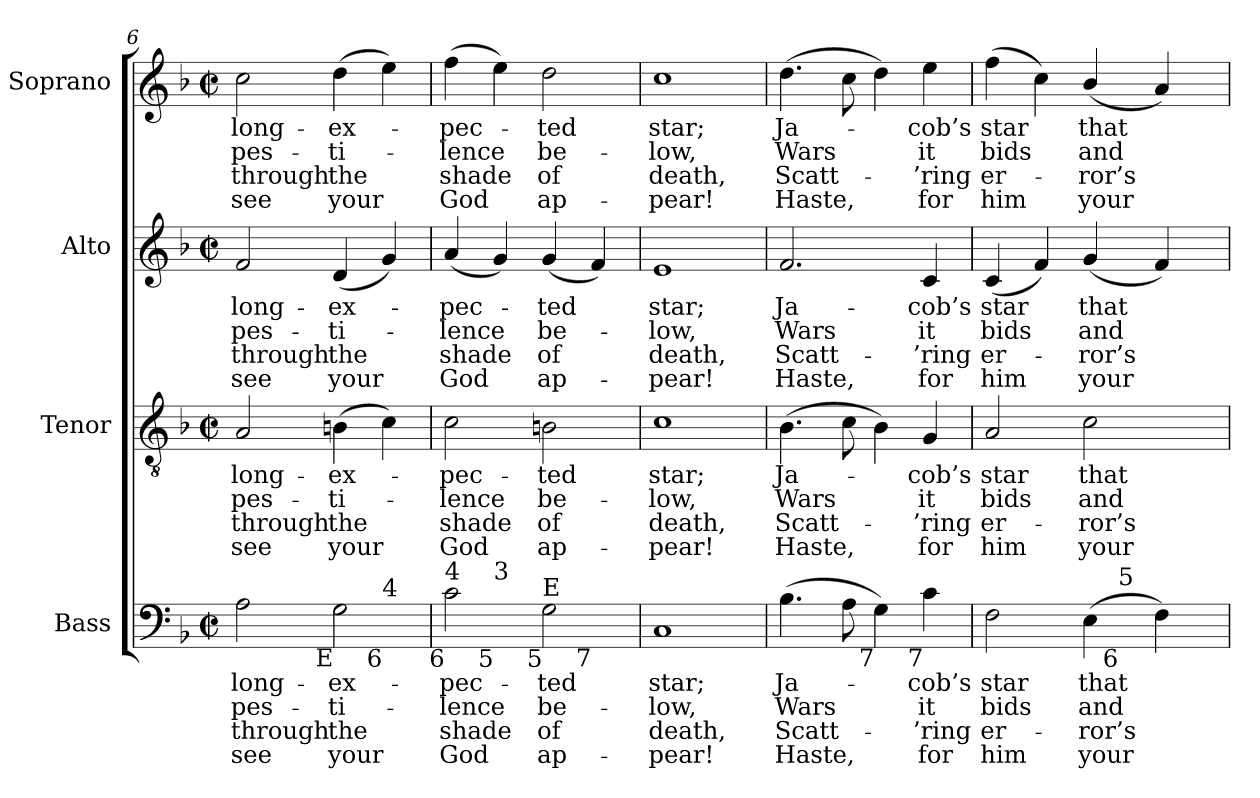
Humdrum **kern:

**kern	**text	**text	**text	**text	**kern	**text	**text	**text	**text	**kern	**text	**text	**text	**text	**kern	**text	**text	**text	**text
*part4	*part4	*part4	*part4	*part4	*part3	*part3	*part3	*part3	*part3	*part2	*part2	*part2	*part2	*part2	*part1	*part1	*part1	*part1	*part1
*staff4	*staff4	*staff4	*staff4	*staff4	*staff3	*staff3	*staff3	*staff3	*staff3	*staff2	*staff2	*staff2	*staff2	*staff2	*staff1	*staff1	*staff1	*staff1	*staff1
*I"Bass	*	*	*	*	*I"Tenor	*	*	*	*	*I"Alto	*	*	*	*	*I"Soprano	*	*	*	*
*I'B.	*	*	*	*	*I'T.	*	*	*	*	*I'A.	*	*	*	*	*I'S.	*	*	*	*
*clefF4	*	*	*	*	*clefGv2	*	*	*	*	*clefG2	*	*	*	*	*clefG2	*	*	*	*
*	*	*	*	*	*ITrd7c12	*	*	*	*	*	*	*	*	*	*	*	*	*	*
*k[b-]	*	*	*	*	*k[b-]	*	*	*	*	*k[b-]	*	*	*	*	*k[b-]	*	*	*	*
*F:	*	*	*	*	*F:	*	*	*	*	*F:	*	*	*	*	*F:	*	*	*	*
*M2/2	*	*	*	*	*M2/2	*	*	*	*	*M2/2	*	*	*	*	*M2/2	*	*	*	*
*met(c|)	*	*	*	*	*met(c|)	*	*	*	*	*met(c|)	*	*	*	*	*met(c|)	*	*	*	*
=6	=6	=6	=6	=6	=6	=6	=6	=6	=6	=6	=6	=6	=6	=6	=6	=6	=6	=6	=6
!	!LO:LY:b:color=#000000	!LO:LY:b:color=#000000	!LO:LY:b:color=#000000	!LO:LY:b:color=#000000	!	!	!	!	!	!	!	!	!	!	!	!	!	!	!
!	!	!	!	!	!	!LO:LY:b:color=#000000	!LO:LY:b:color=#000000	!LO:LY:b:color=#000000	!LO:LY:b:color=#000000	!	!	!	!	!	!	!	!	!	!
!	!	!	!	!	!	!	!	!	!	!	!LO:LY:b:color=#000000	!LO:LY:b:color=#000000	!LO:LY:b:color=#000000	!LO:LY:b:color=#000000	!	!	!	!	!
!LO:TX:b:rj:t=6	!	!	!	!	!	!	!	!	!	!	!	!	!	!	!	!	!	!	!
!	!	!	!	!	!	!	!	!	!	!	!	!	!	!	!	!LO:LY:b:color=#000000	!LO:LY:b:color=#000000	!LO:LY:b:color=#000000	!LO:LY:b:color=#000000
*^	*	*	*	*	*	*	*	*	*	*	*	*	*	*	*	*	*	*	*
2Ai\	2.ryy	long-	pes-	through	see	2AAi/	long-	pes-	through	see	2fi/	long-	pes-	through	see	2cci\	long-	pes-	through	see
!	!	!LO:LY:b:color=#000000	!LO:LY:b:color=#000000	!LO:LY:b:color=#000000	!LO:LY:b:color=#000000	!	!	!	!	!	!	!	!	!	!	!	!	!	!	!
!	!	!	!	!	!	!	!LO:LY:b:color=#000000	!LO:LY:b:color=#000000	!LO:LY:b:color=#000000	!LO:LY:b:color=#000000	!	!	!	!	!	!	!	!	!	!
!	!	!	!	!	!	!	!	!	!	!	!	!LO:LY:b:color=#000000	!LO:LY:b:color=#000000	!LO:LY:b:color=#000000	!LO:LY:b:color=#000000	!	!	!	!	!
!LO:TX:b:rj:t=E	!	!	!	!	!	!	!	!	!	!	!	!	!	!	!	!	!	!	!	!
!	!	!	!	!	!	!	!	!	!	!	!	!	!	!	!	!	!LO:LY:b:color=#000000	!LO:LY:b:color=#000000	!LO:LY:b:color=#000000	!LO:LY:b:color=#000000
2Gi\	.	-ex-	-ti-	the	your	(4BBni\	-ex-	-ti-	the	your	(4di/	-ex-	-ti-	the	your	(4ddi\	-ex-	-ti-	the	your
!	!LO:TX:b:rj:t=6	!	!	!	!	!	!	!	!	!	!	!	!	!	!	!	!	!	!	!
!	!LO:TX:t=4	!	!	!	!	!	!	!	!	!	!	!	!	!	!	!	!	!	!	!
.	4ryy	.	.	.	.	4Ci\)	.	.	.	.	4gi/)	.	.	.	.	4eei\)	.	.	.	.
*v	*v	*	*	*	*	*	*	*	*	*	*	*	*	*	*	*	*	*	*	*
=7	=7	=7	=7	=7	=7	=7	=7	=7	=7	=7	=7	=7	=7	=7	=7	=7	=7	=7	=7
*^	*	*	*	*	*	*	*	*	*	*	*	*	*	*	*	*	*	*	*
!	!	!LO:LY:b:color=#000000	!LO:LY:b:color=#000000	!LO:LY:b:color=#000000	!LO:LY:b:color=#000000	!	!	!	!	!	!	!	!	!	!	!	!	!	!	!
*v	*v	*	*	*	*	*	*	*	*	*	*	*	*	*	*	*	*	*	*	*
*^	*	*	*	*	*	*	*	*	*	*	*	*	*	*	*	*	*	*	*
!	!	!	!	!	!	!	!LO:LY:b:color=#000000	!LO:LY:b:color=#000000	!LO:LY:b:color=#000000	!LO:LY:b:color=#000000	!	!	!	!	!	!	!	!	!	!
*v	*v	*	*	*	*	*	*	*	*	*	*	*	*	*	*	*	*	*	*	*
*^	*	*	*	*	*	*	*	*	*	*	*	*	*	*	*	*	*	*	*
!	!	!	!	!	!	!	!	!	!	!	!	!LO:LY:b:color=#000000	!LO:LY:b:color=#000000	!LO:LY:b:color=#000000	!LO:LY:b:color=#000000	!	!	!	!	!
*v	*v	*	*	*	*	*	*	*	*	*	*	*	*	*	*	*	*	*	*	*
*^	*	*	*	*	*	*	*	*	*	*	*	*	*	*	*	*	*	*	*
!LO:TX:b:rj:t=6	!	!	!	!	!	!	!	!	!	!	!	!	!	!	!	!	!	!	!	!
!LO:TX:t=4	!	!	!	!	!	!	!	!	!	!	!	!	!	!	!	!	!	!	!	!
!	!	!	!	!	!	!	!	!	!	!	!	!	!	!	!	!	!LO:LY:b:color=#000000	!LO:LY:b:color=#000000	!LO:LY:b:color=#000000	!LO:LY:b:color=#000000
*	*^	*	*	*	*	*	*	*	*	*	*	*	*	*	*	*	*	*	*	*
2ci\	4ryy	2.ryy	-pec-	-lence	shade	God	2Ci\	-pec-	-lence	shade	God	(4ai/	-pec-	-lence	shade	God	(4ffi\	-pec-	-lence	shade	God
!	!LO:TX:b:rj:t=5	!	!	!	!	!	!	!	!	!	!	!	!	!	!	!	!	!	!	!	!
!	!LO:TX:t=3	!	!	!	!	!	!	!	!	!	!	!	!	!	!	!	!	!	!	!	!
.	2.ryy	.	.	.	.	.	.	.	.	.	.	4gi/)	.	.	.	.	4eei\)	.	.	.	.
!	!	!	!LO:LY:b:color=#000000	!LO:LY:b:color=#000000	!LO:LY:b:color=#000000	!LO:LY:b:color=#000000	!	!	!	!	!	!	!	!	!	!	!	!	!	!	!
!	!	!	!	!	!	!	!	!LO:LY:b:color=#000000	!LO:LY:b:color=#000000	!LO:LY:b:color=#000000	!LO:LY:b:color=#000000	!	!	!	!	!	!	!	!	!	!
!	!	!	!	!	!	!	!	!	!	!	!	!	!LO:LY:b:color=#000000	!LO:LY:b:color=#000000	!LO:LY:b:color=#000000	!LO:LY:b:color=#000000	!	!	!	!	!
!LO:TX:b:rj:t=5	!	!	!	!	!	!	!	!	!	!	!	!	!	!	!	!	!	!	!	!	!
!LO:TX:t=E	!	!	!	!	!	!	!	!	!	!	!	!	!	!	!	!	!	!	!	!	!
!	!	!	!	!	!	!	!	!	!	!	!	!	!	!	!	!	!	!LO:LY:b:color=#000000	!LO:LY:b:color=#000000	!LO:LY:b:color=#000000	!LO:LY:b:color=#000000
2Gi\	.	.	-ted	be-	of	ap-	2BBni\	-ted	be-	of	ap-	(4gi/	-ted	be-	of	ap-	2ddi\	-ted	be-	of	ap-
!	!	!LO:TX:b:rj:t=7	!	!	!	!	!	!	!	!	!	!	!	!	!	!	!	!	!	!	!
.	.	4ryy	.	.	.	.	.	.	.	.	.	4fi/)	.	.	.	.	.	.	.	.	.
*v	*v	*v	*	*	*	*	*	*	*	*	*	*	*	*	*	*	*	*	*	*	*
!!LO:LB:g=z
=8	=8	=8	=8	=8	=8	=8	=8	=8	=8	=8	=8	=8	=8	=8	=8	=8	=8	=8	=8
*^	*	*	*	*	*	*	*	*	*	*	*	*	*	*	*	*	*	*	*
*	*^	*	*	*	*	*	*	*	*	*	*	*	*	*	*	*	*	*	*	*
!	!	!	!LO:LY:b:color=#000000	!LO:LY:b:color=#000000	!LO:LY:b:color=#000000	!LO:LY:b:color=#000000	!	!	!	!	!	!	!	!	!	!	!	!	!	!	!
*v	*v	*v	*	*	*	*	*	*	*	*	*	*	*	*	*	*	*	*	*	*	*
*^	*	*	*	*	*	*	*	*	*	*	*	*	*	*	*	*	*	*	*
*	*^	*	*	*	*	*	*	*	*	*	*	*	*	*	*	*	*	*	*	*
!	!	!	!	!	!	!	!	!LO:LY:b:color=#000000	!LO:LY:b:color=#000000	!LO:LY:b:color=#000000	!LO:LY:b:color=#000000	!	!	!	!	!	!	!	!	!	!
*v	*v	*v	*	*	*	*	*	*	*	*	*	*	*	*	*	*	*	*	*	*	*
*^	*	*	*	*	*	*	*	*	*	*	*	*	*	*	*	*	*	*	*
*	*^	*	*	*	*	*	*	*	*	*	*	*	*	*	*	*	*	*	*	*
!	!	!	!	!	!	!	!	!	!	!	!	!	!LO:LY:b:color=#000000	!LO:LY:b:color=#000000	!LO:LY:b:color=#000000	!LO:LY:b:color=#000000	!	!	!	!	!
*v	*v	*v	*	*	*	*	*	*	*	*	*	*	*	*	*	*	*	*	*	*	*
*^	*	*	*	*	*	*	*	*	*	*	*	*	*	*	*	*	*	*	*
*	*^	*	*	*	*	*	*	*	*	*	*	*	*	*	*	*	*	*	*	*
!	!	!	!	!	!	!	!	!	!	!	!	!	!	!	!	!	!	!LO:LY:b:color=#000000	!LO:LY:b:color=#000000	!LO:LY:b:color=#000000	!LO:LY:b:color=#000000
*v	*v	*v	*	*	*	*	*	*	*	*	*	*	*	*	*	*	*	*	*	*	*
1Ci	star;	-low,	-death,	pear!	1Ci	star;	-low,	-death,	pear!	1ei	star;	-low,	-death,	pear!	1cci	star;	-low,	-death,	pear!
=9	=9	=9	=9	=9	=9	=9	=9	=9	=9	=9	=9	=9	=9	=9	=9	=9	=9	=9	=9
!	!LO:LY:b:color=#000000	!LO:LY:b:color=#000000	!LO:LY:b:color=#000000	!LO:LY:b:color=#000000	!	!	!	!	!	!	!	!	!	!	!	!	!	!	!
!	!	!	!	!	!	!LO:LY:b:color=#000000	!LO:LY:b:color=#000000	!LO:LY:b:color=#000000	!LO:LY:b:color=#000000	!	!	!	!	!	!	!	!	!	!
!	!	!	!	!	!	!	!	!	!	!	!LO:LY:b:color=#000000	!LO:LY:b:color=#000000	!LO:LY:b:color=#000000	!LO:LY:b:color=#000000	!	!	!	!	!
!	!	!	!	!	!	!	!	!	!	!	!	!	!	!	!	!LO:LY:b:color=#000000	!LO:LY:b:color=#000000	!LO:LY:b:color=#000000	!LO:LY:b:color=#000000
(4.B-i\	Ja-	Wars	Scatt-	-Haste,	(4.BB-i\	Ja-	Wars	Scatt-	-Haste,	2.fi/	Ja-	Wars	Scatt-	-Haste,	(4.ddi\	Ja-	Wars	Scatt-	-Haste,
8Ai\	.	.	.	.	8Ci\	.	.	.	.	.	.	.	.	.	8cci\	.	.	.	.
!LO:TX:b:rj:t=7	!	!	!	!	!	!	!	!	!	!	!	!	!	!	!	!	!	!	!
4Gi\)	.	.	.	.	4BB-i\)	.	.	.	.	.	.	.	.	.	4ddi\)	.	.	.	.
!	!LO:LY:b:color=#000000	!LO:LY:b:color=#000000	!LO:LY:b:color=#000000	!LO:LY:b:color=#000000	!	!	!	!	!	!	!	!	!	!	!	!	!	!	!
!	!	!	!	!	!	!LO:LY:b:color=#000000	!LO:LY:b:color=#000000	!LO:LY:b:color=#000000	!LO:LY:b:color=#000000	!	!	!	!	!	!	!	!	!	!
!	!	!	!	!	!	!	!	!	!	!	!LO:LY:b:color=#000000	!LO:LY:b:color=#000000	!LO:LY:b:color=#000000	!LO:LY:b:color=#000000	!	!	!	!	!
!LO:TX:b:rj:t=7	!	!	!	!	!	!	!	!	!	!	!	!	!	!	!	!	!	!	!
!	!	!	!	!	!	!	!	!	!	!	!	!	!	!	!	!LO:LY:b:color=#000000	!LO:LY:b:color=#000000	!LO:LY:b:color=#000000	!LO:LY:b:color=#000000
4ci\	-cob’s	it	’ring	for	4GGi/	-cob’s	it	’ring	for	4ci/	-cob’s	it	’ring	for	4eei\	-cob’s	it	’ring	for
=10	=10	=10	=10	=10	=10	=10	=10	=10	=10	=10	=10	=10	=10	=10	=10	=10	=10	=10	=10
!	!LO:LY:b:color=#000000	!LO:LY:b:color=#000000	!LO:LY:b:color=#000000	!LO:LY:b:color=#000000	!	!	!	!	!	!	!	!	!	!	!	!	!	!	!
!	!	!	!	!	!	!LO:LY:b:color=#000000	!LO:LY:b:color=#000000	!LO:LY:b:color=#000000	!LO:LY:b:color=#000000	!	!	!	!	!	!	!	!	!	!
!	!	!	!	!	!	!	!	!	!	!	!LO:LY:b:color=#000000	!LO:LY:b:color=#000000	!LO:LY:b:color=#000000	!LO:LY:b:color=#000000	!	!	!	!	!
!	!	!	!	!	!	!	!	!	!	!	!	!	!	!	!	!LO:LY:b:color=#000000	!LO:LY:b:color=#000000	!LO:LY:b:color=#000000	!LO:LY:b:color=#000000
*^	*	*	*	*	*	*	*	*	*	*	*	*	*	*	*	*	*	*	*
2Fi\	2ryy	star	bids	er-	-him	2AAi/	star	bids	er-	-him	(4ci/	star	bids	er-	-him	(4ffi\	star	bids	er-	-him
.	.	.	.	.	.	.	.	.	.	.	4fi/)	.	.	.	.	4cci\)	.	.	.	.
!	!	!LO:LY:b:color=#000000	!LO:LY:b:color=#000000	!LO:LY:b:color=#000000	!LO:LY:b:color=#000000	!	!	!	!	!	!	!	!	!	!	!	!	!	!	!
!	!	!	!	!	!	!	!LO:LY:b:color=#000000	!LO:LY:b:color=#000000	!LO:LY:b:color=#000000	!LO:LY:b:color=#000000	!	!	!	!	!	!	!	!	!	!
!	!	!	!	!	!	!	!	!	!	!	!	!LO:LY:b:color=#000000	!LO:LY:b:color=#000000	!LO:LY:b:color=#000000	!LO:LY:b:color=#000000	!	!	!	!	!
!	!	!	!	!	!	!	!	!	!	!	!	!	!	!	!	!	!LO:LY:b:color=#000000	!LO:LY:b:color=#000000	!LO:LY:b:color=#000000	!LO:LY:b:color=#000000
(4Ei\	16ryy	that	and	ror’s	your	2Ci\	that	and	ror’s	your	(4gi/	that	and	ror’s	your	(4b-i/	that	and	ror’s	your
.	64...ryy	.	.	.	.	.	.	.	.	.	.	.	.	.	.	.	.	.	.	.
!	!LO:TX:b:rj:t=6	!	!	!	!	!	!	!	!	!	!	!	!	!	!	!	!	!	!	!
!	!LO:TX:t=5	!	!	!	!	!	!	!	!	!	!	!	!	!	!	!	!	!	!	!
.	4ryy	.	.	.	.	.	.	.	.	.	.	.	.	.	.	.	.	.	.	.
4Fi\)	.	.	.	.	.	.	.	.	.	.	4fi/)	.	.	.	.	4ai/)	.	.	.	.
.	8ryy	.	.	.	.	.	.	.	.	.	.	.	.	.	.	.	.	.	.	.
.	32ryy	.	.	.	.	.	.	.	.	.	.	.	.	.	.	.	.	.	.	.
.	512ryy	.	.	.	.	.	.	.	.	.	.	.	.	.	.	.	.	.	.	.
*v	*v	*	*	*	*	*	*	*	*	*	*	*	*	*	*	*	*	*	*	*
=	=	=	=	=	=	=	=	=	=	=	=	=	=	=	=	=	=	=	=
*-	*-	*-	*-	*-	*-	*-	*-	*-	*-	*-	*-	*-	*-	*-	*-	*-	*-	*-	*-
